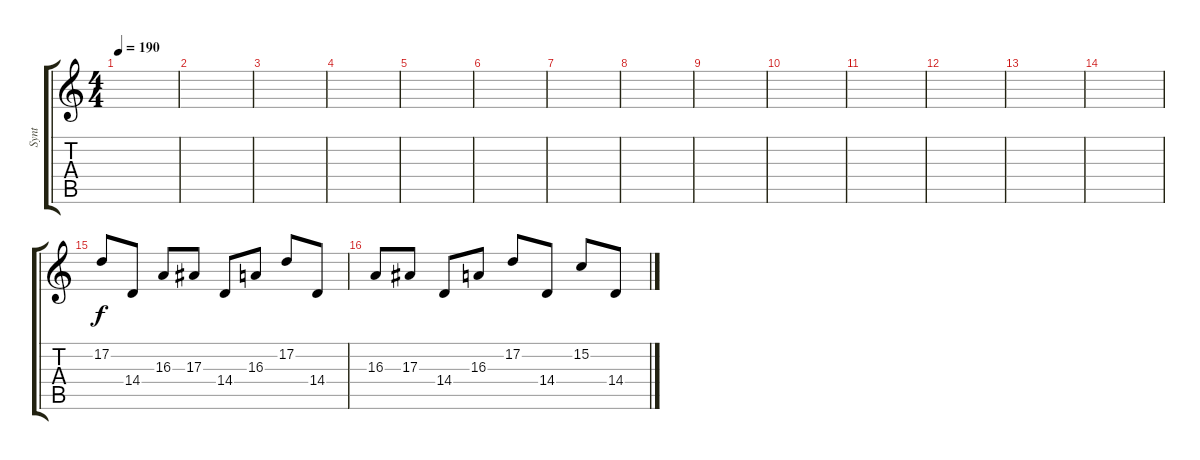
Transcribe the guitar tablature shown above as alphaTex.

\track ("Synt" "Synt") {instrument lead2sawtooth}
\staff {score tabs}
\tuning (D4 A3 F3 C3 G2 D2) {hide}
\ts (4 4)
\tempo 190
\clef g2
\ks c
|
|
|
|
|
|
|
|
|
|
|
|
|
|
17.2.8 14.4.8 16.3.8 17.3.8 14.4.8 16.3.8 17.2.8 14.4.8 |
16.3.8 17.3.8 14.4.8 16.3.8 17.2.8 14.4.8 15.2.8 14.4.8
